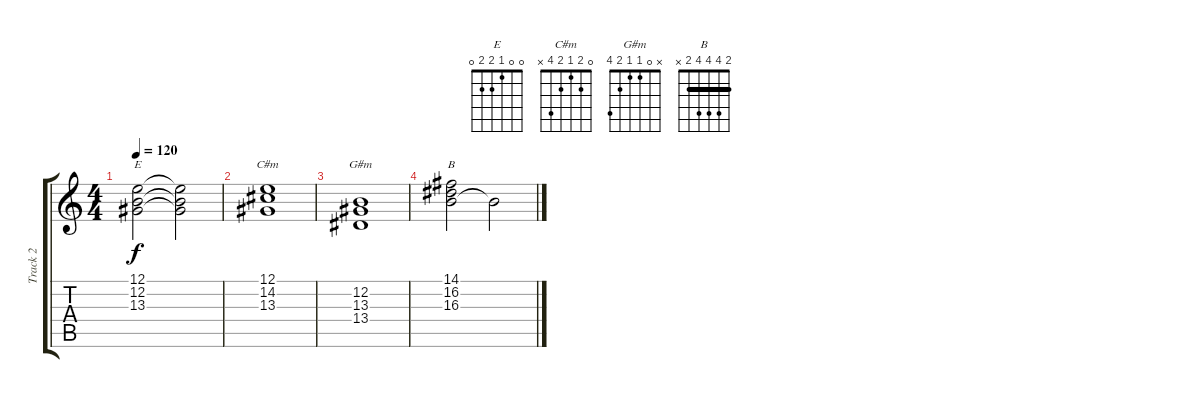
\track ("Track 2" "Track 2") {instrument honkytonkpiano}
\staff {score tabs}
\tuning (E4 B3 G3 D3 A2 E2) {hide}
\chord ("E" 0 0 1 2 2 0)
\chord ("C#m" 0 2 1 2 4 x)
\chord ("G#m" x 0 1 1 2 4)
\chord ("B" 2 4 4 4 2 x) {barre 2}
\ts (4 4)
\tempo 120
\clef g2
\ks c
(12.1{t} 12.2{t} 13.3{t}).2{ch "E" dy f} (12.1{t} 12.2{t} 13.3{t}).2 |
(12.1 14.2 13.3).1{ch "C#m"} |
(12.2 13.3 13.4).1{ch "G#m"} |
(14.1 16.2 16.3).2{ch "B"} 16.3{t}.2
